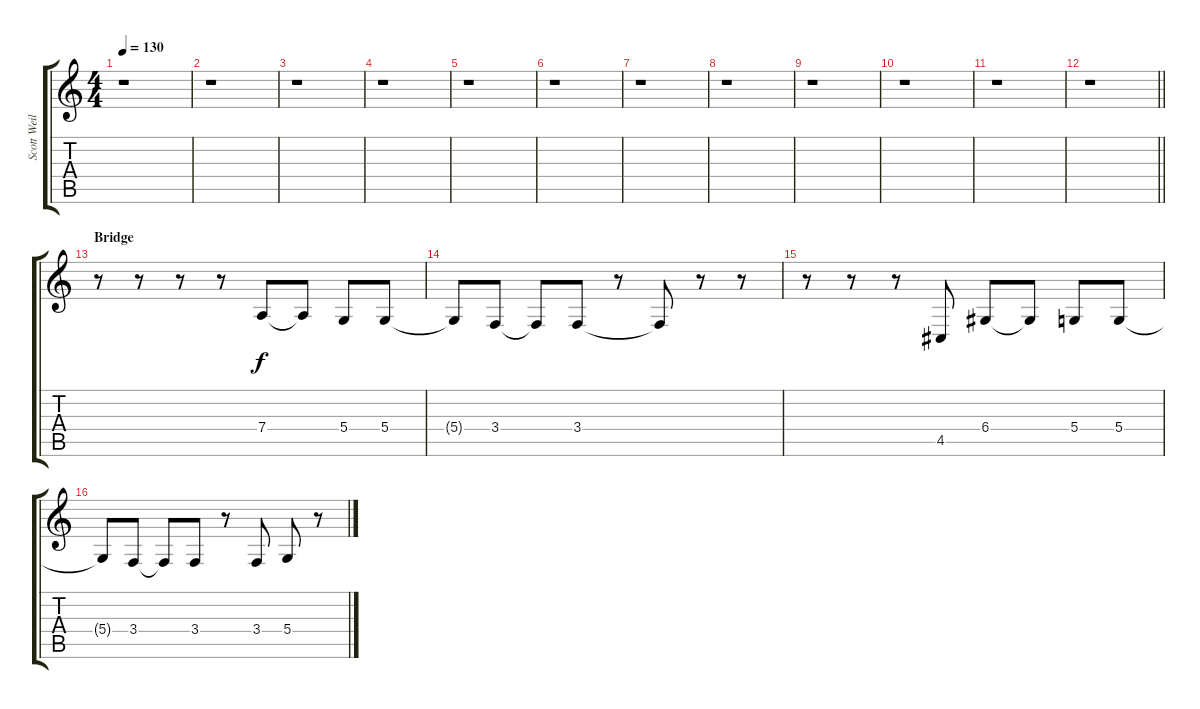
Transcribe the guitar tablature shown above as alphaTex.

\track ("Scott Weiland (Voice)" "Scott Weil") {instrument lead2sawtooth}
\staff {score tabs}
\tuning (E4 B3 G3 D3 A2 E2) {hide}
\ts (4 4)
\tempo 130
\clef g2
\ks c
r.1{dy f} |
r.1 |
r.1 |
r.1 |
r.1 |
r.1 |
r.1 |
r.1 |
r.1 |
r.1 |
r.1 |
\barLineRight lightlight
r.1 |
\section ("" "Bridge")
r.8 r.8 r.8 r.8 7.4.8 7.4{t}.8 5.4.8 5.4.8 |
5.4{t}.8 3.4.8 3.4{t}.8 3.4.8 r.8 3.4{t}.8 r.8 r.8 |
r.8 r.8 r.8 4.5.8 6.4.8 6.4{t}.8 5.4.8 5.4.8 |
5.4{t}.8 3.4.8 3.4{t}.8 3.4.8 r.8 3.4.8 5.4.8 r.8
